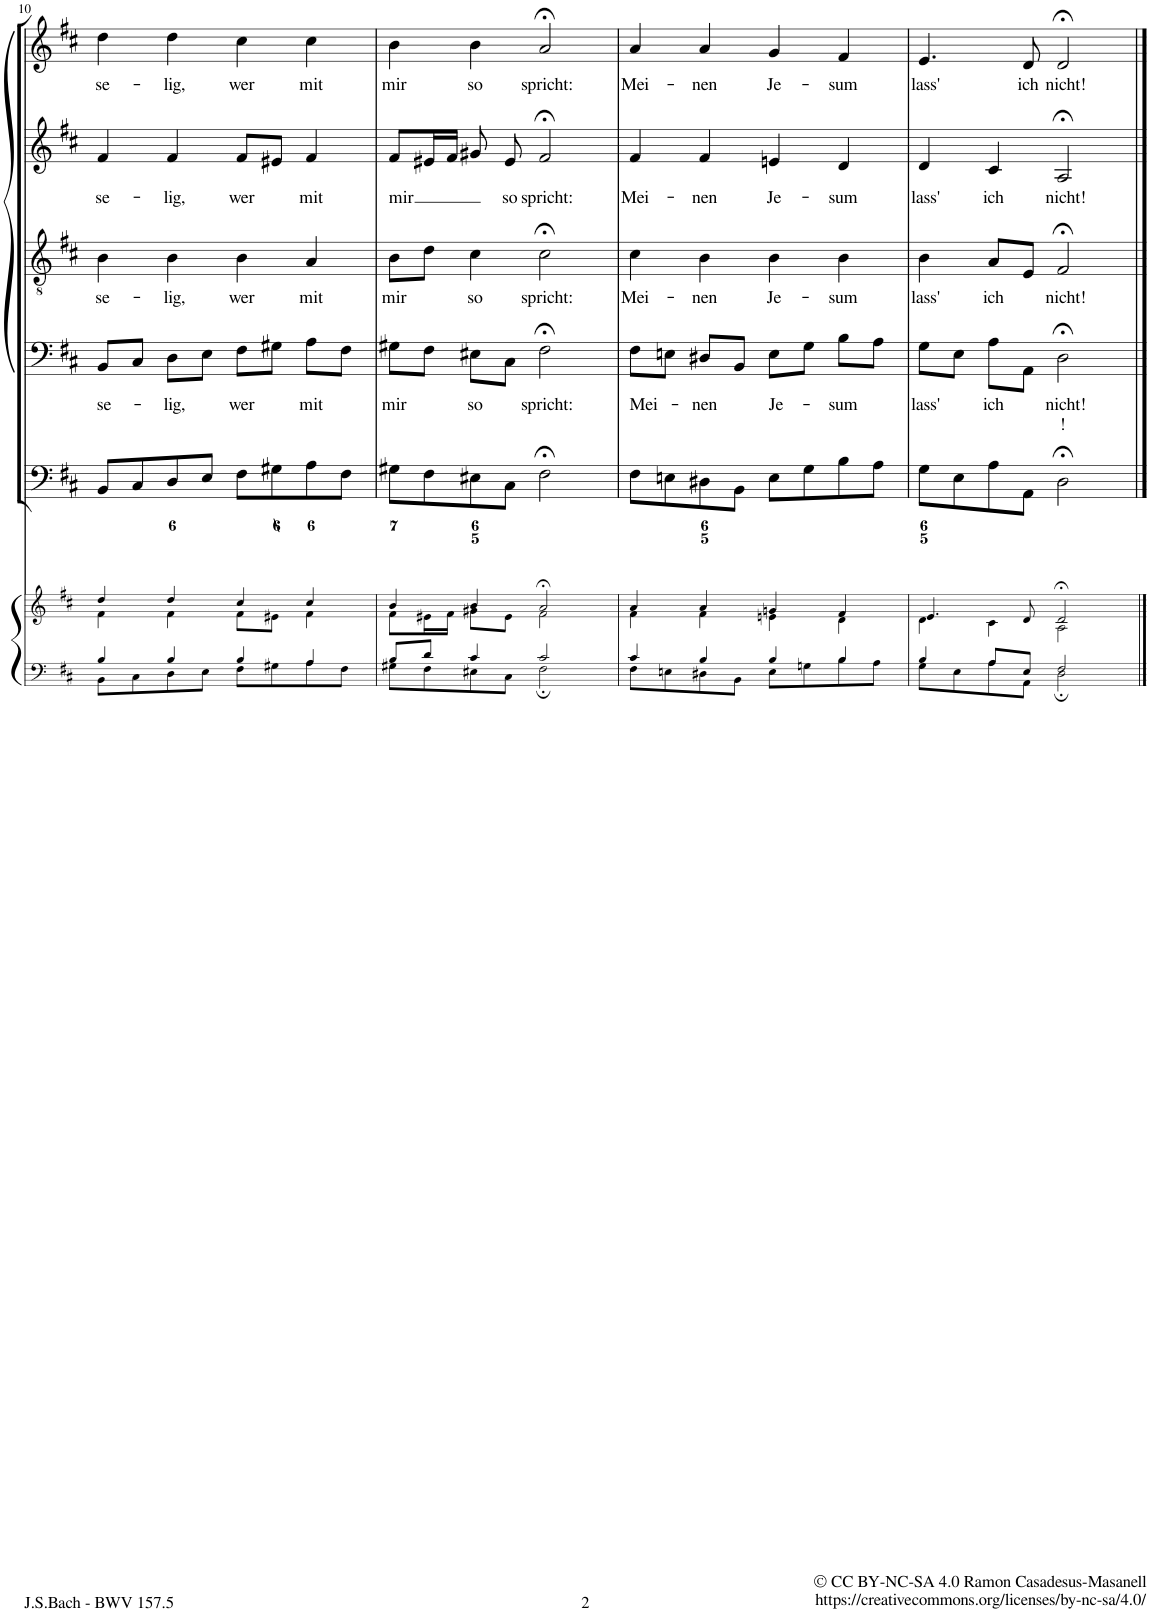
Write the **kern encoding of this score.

**kern	**kern	**kern	**kern	**text	**text	**kern	**text	**kern	**text	**kern	**text
*part6	*part6	*part5	*part4	*part4	*part4	*part3	*part3	*part2	*part2	*part1	*part1
*staff7	*staff6	*staff5	*staff4	*staff4	*staff4	*staff3	*staff3	*staff2	*staff2	*staff1	*staff1
*I"Piano reduction	*	*I"Continuo	*I"Basso	*	*	*I"Tenore Violetta col Tenore	*	*I"Alto Violino II coll' Alto	*	*I"Soprano Flauto traverso in 8va, Oboe, Violino I col Soprano	*
*I'Pno	*	*	*	*	*	*	*	*	*	*	*
!!LO:PB:g=z
*clefF4	*clefG2	*clefF4	*clefF4	*	*	*clefGv2	*	*clefG2	*	*clefG2	*
*k[f#c#]	*k[f#c#]	*k[f#c#]	*k[f#c#]	*	*	*k[f#c#]	*	*k[f#c#]	*	*k[f#c#]	*
*M4/4	*M4/4	*M4/4	*M4/4	*	*	*M4/4	*	*M4/4	*	*M4/4	*
*met(c)	*met(c)	*met(c)	*met(c)	*	*	*met(c)	*	*met(c)	*	*met(c)	*
=10	=10	=10	=10	=10	=10	=10	=10	=10	=10	=10	=10
*^	*^	*	*	*	*	*	*	*	*	*	*
!	!	!	!	!	!	!LO:LY:b	!	!	!LO:LY:b	!	!LO:LY:b	!	!LO:LY:b
4B/	8BB\L	4dd/	4f#\	8BB/L	8BB/L	se-	.	4B\	se-	4f#/	se-	4dd\	se-
.	8C#\	.	.	8C#/	8C#/J	.	.	.	.	.	.	.	.
!	!	!	!	!	!	!LO:LY:b	!	!	!LO:LY:b	!	!LO:LY:b	!	!LO:LY:b
4B/	8D\	4dd/	4f#\	8D/	8D\L	-lig,	.	4B\	-lig,	4f#/	-lig,	4dd\	-lig,
.	8E\J	.	.	8E/J	8E\J	.	.	.	.	.	.	.	.
!	!	!	!	!	!	!LO:LY:b	!	!	!LO:LY:b	!	!LO:LY:b	!	!LO:LY:b
4B/	8F#\L	4cc#/	8f#\L	8F#\L	8F#\L	wer	.	4B\	wer	8f#/L	wer	4cc#\	wer
.	8G#X\	.	8e#X\J	8G#X\	8G#X\J	.	.	.	.	8e#X/J	.	.	.
!	!	!	!	!	!	!LO:LY:b	!	!	!LO:LY:b	!	!LO:LY:b	!	!LO:LY:b
4A/	8A\	4cc#/	4f#\	8A\	8A\L	mit	.	4A/	mit	4f#/	mit	4cc#\	mit
.	8F#\J	.	.	8F#\J	8F#\J	.	.	.	.	.	.	.	.
=11	=11	=11	=11	=11	=11	=11	=11	=11	=11	=11	=11	=11	=11
!	!	!	!	!	!	!LO:LY:b	!	!	!LO:LY:b	!	!LO:LY:b	!	!LO:LY:b
8B/L	8G#X\L	4b/	8f#\L	8G#X\L	8G#X\L	mir	.	8B\L	mir	8f#/L	mir	4b\	mir
8d/J	8F#\	.	16e#X\L	8F#\	8F#\J	.	.	8d\J	.	16e#X/L	.	.	.
.	.	.	16f#\JJ	.	.	.	.	.	.	16f#/JJ	.	.	.
!	!	!	!	!	!	!LO:LY:b	!	!	!LO:LY:b	!	!	!	!LO:LY:b
4c#/	8E#X\	4b/	8g#X\L	8E#X\	8E#X\L	so	.	4c#\	so	8g#X/	.	4b\	so
!	!	!	!	!	!	!	!	!	!	!	!LO:LY:b	!	!
.	8C#\J	.	8e#\J	8C#\J	8C#\J	.	.	.	.	8e#/	so	.	.
!	!	!	!	!	!	!LO:LY:b	!	!	!LO:LY:b	!	!LO:LY:b	!	!LO:LY:b
2c#;/	2F#\	2a;</	2f#\	2F#;<\	2F#;<\	spricht:	.	2c#;<\	spricht:	2f#;</	spricht:	2a;</	spricht:
=12	=12	=12	=12	=12	=12	=12	=12	=12	=12	=12	=12	=12	=12
!	!	!	!	!	!	!LO:LY:b	!	!	!LO:LY:b	!	!LO:LY:b	!	!LO:LY:b
4c#/	8F#\L	4a/	4f#\	8F#\L	8F#\L	Mei-	.	4c#\	Mei-	4f#/	Mei-	4a/	Mei-
.	8En\	.	.	8En\	8En\J	.	.	.	.	.	.	.	.
!	!	!	!	!	!	!LO:LY:b	!	!	!LO:LY:b	!	!LO:LY:b	!	!LO:LY:b
4B/	8D#X\	4a/	4f#\	8D#X\	8D#X/L	-nen	.	4B\	-nen	4f#/	-nen	4a/	-nen
.	8BB\J	.	.	8BB\J	8BB/J	.	.	.	.	.	.	.	.
!	!	!	!	!	!	!LO:LY:b	!	!	!LO:LY:b	!	!LO:LY:b	!	!LO:LY:b
4B/	8E\L	4gn/	4en\	8E\L	8E\L	Je-	.	4B\	Je-	4en/	Je-	4g/	Je-
.	8Gn\	.	.	8G\	8G\J	.	.	.	.	.	.	.	.
!	!	!	!	!	!	!LO:LY:b	!	!	!LO:LY:b	!	!LO:LY:b	!	!LO:LY:b
4B/	8B\	4f#/	4d\	8B\	8B\L	-sum	.	4B\	-sum	4d/	-sum	4f#/	-sum
.	8A\J	.	.	8A\J	8A\J	.	.	.	.	.	.	.	.
=13	=13	=13	=13	=13	=13	=13	=13	=13	=13	=13	=13	=13	=13
!	!	!	!	!	!	!LO:LY:b	!	!	!LO:LY:b	!	!LO:LY:b	!	!LO:LY:b
4B/	8G\L	4.e/	4d\	8G\L	8G\L	lass'	.	4B\	lass'	4d/	lass'	4.e/	lass'
.	8E\	.	.	8E\	8E\J	.	.	.	.	.	.	.	.
!	!	!	!	!	!	!LO:LY:b	!	!	!LO:LY:b	!	!LO:LY:b	!	!
8A/L	8A\	.	4c#\	8A\	8A\L	ich	.	8A/L	ich	4c#/	ich	.	.
!	!	!	!	!	!	!	!	!	!	!	!	!	!LO:LY:b
8E/J	8AA\J	8d/	.	8AA\J	8AA\J	.	.	8E/J	.	.	.	8d/	ich
!	!	!	!	!	!	!LO:LY:b	!LO:LY:b	!	!LO:LY:b	!	!LO:LY:b	!	!LO:LY:b
2F#;/	2D\	2d;</	2A\	2D;<\	2D;<\	nicht!	\!	2F#;</	nicht!	2A;</	nicht!	2d;</	nicht!
*v	*v	*	*	*	*	*	*	*	*	*	*	*	*
*	*v	*v	*	*	*	*	*	*	*	*	*	*
==	==	==	==	==	==	==	==	==	==	==	==
*-	*-	*-	*-	*-	*-	*-	*-	*-	*-	*-	*-
